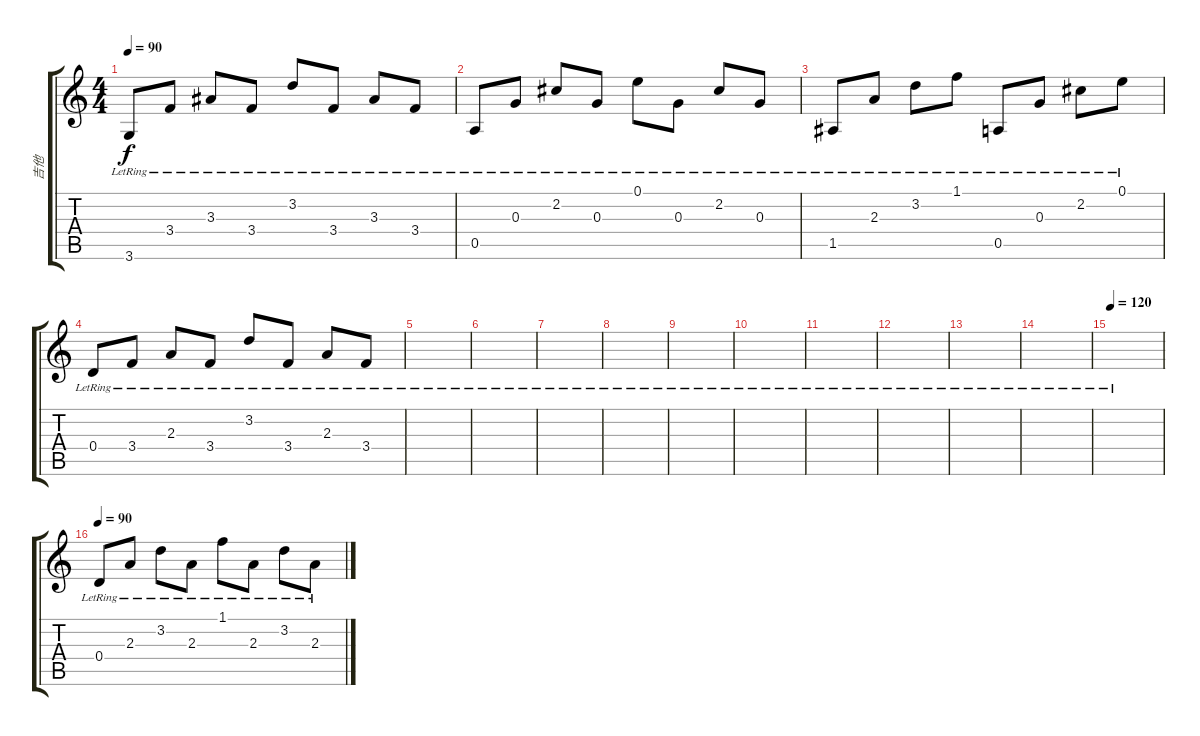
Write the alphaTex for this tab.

\track ("吉他" "吉他") {instrument electricguitarmuted}
\staff {score tabs}
\tuning (E4 B3 G3 D3 A2 E2) {hide}
\ts (4 4)
\tempo 90
\clef g2
\ks c
3.6{lr}.8{dy f} 3.4{lr}.8 3.3{lr}.8 3.4{lr}.8 3.2{lr}.8 3.4{lr}.8 3.3{lr}.8 3.4{lr}.8 |
0.5{lr}.8 0.3{lr}.8 2.2{lr}.8 0.3{lr}.8 0.1{lr}.8 0.3{lr}.8 2.2{lr}.8 0.3{lr}.8 |
1.5{lr}.8 2.3{lr}.8 3.2{lr}.8 1.1{lr}.8 0.5{lr}.8 0.3{lr}.8 2.2{lr}.8 0.1{lr}.8 |
0.4{lr}.8 3.4{lr}.8 2.3{lr}.8 3.4{lr}.8 3.2{lr}.8 3.4{lr}.8 2.3{lr}.8 3.4{lr}.8 |
|
|
|
|
|
|
|
|
|
|
\tempo 120
|
\tempo 90
0.4{lr}.8 2.3{lr}.8 3.2{lr}.8 2.3{lr}.8 1.1{lr}.8 2.3{lr}.8 3.2{lr}.8 2.3{lr}.8
